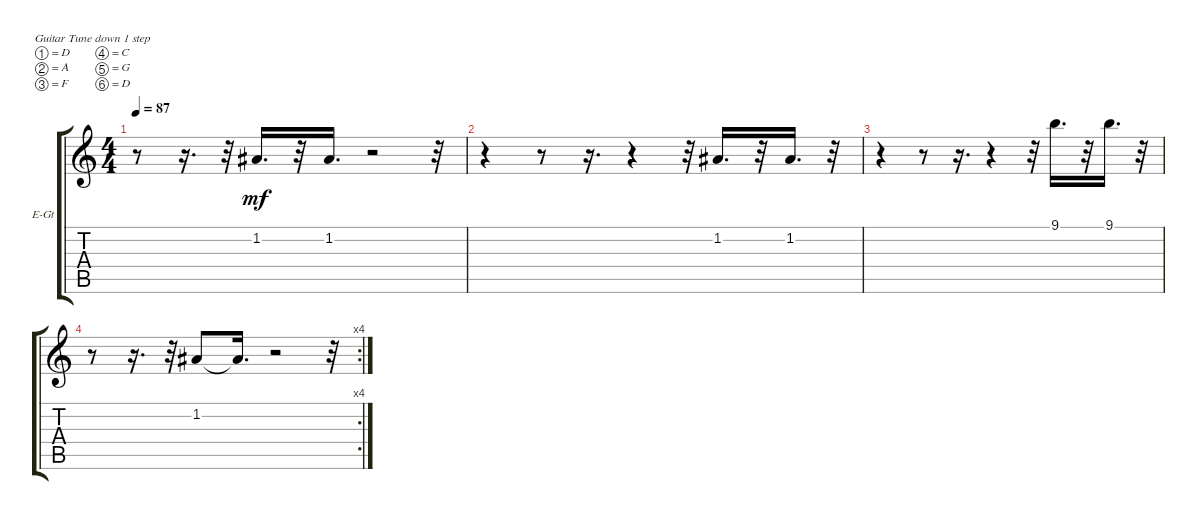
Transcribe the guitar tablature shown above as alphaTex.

\bracketExtendMode groupsimilarinstruments
\firstSystemTrackNameOrientation horizontal
\otherSystemsTrackNameOrientation horizontal
\track ("Electric Guitar" "E-Gt") {solo instrument distortionguitar}
\staff {score tabs}
\tuning (D4 A3 F3 C3 G2 D2)
\ts (4 4)
\tempo 87
\clef g2
\scale
0.333333
\ks c
r.8{dy mf} r.16{d} r.32 1.2.16{d} r.32 1.2.16{d} r.2 r.32 |
\scale
0.333333 r.4 r.8 r.16{d} r.4 r.32 1.2.16{d} r.32 1.2.16{d} r.32 |
\scale
0.333333 r.4 r.8 r.16{d} r.4 r.32 9.1.16{d} r.32 9.1.16{d} r.32 |
\rc 4
\scale
0.333333 r.8 r.16{d} r.32 1.2.8 1.2{t}.16{d} r.2 r.32
